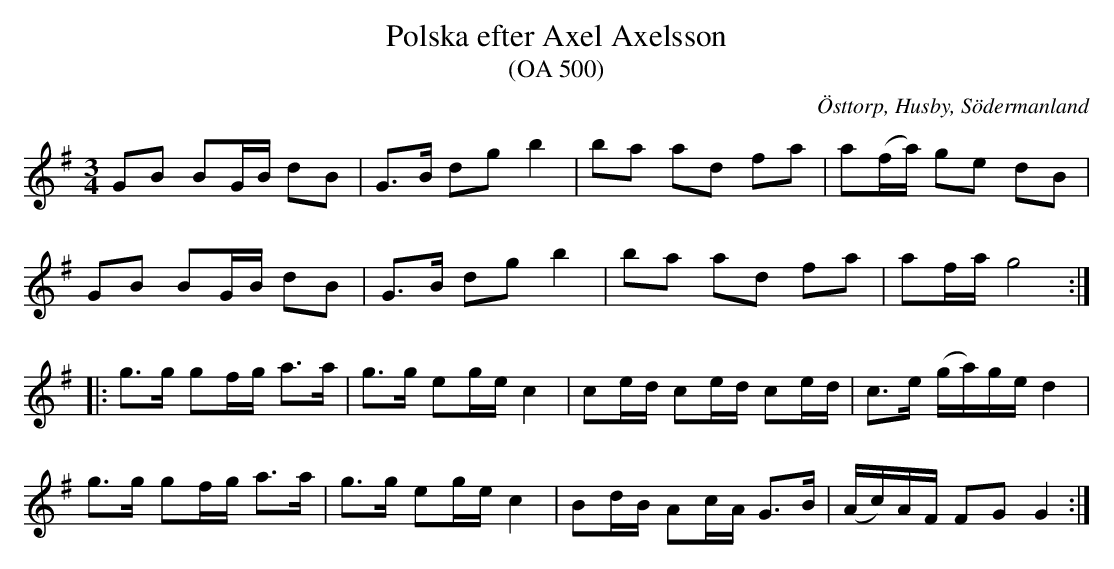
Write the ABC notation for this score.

X:1
T:Polska efter Axel Axelsson
T:(OA 500)
O:Östtorp, Husby, Södermanland
M:3/4
L:1/4
Q:100
K: G
G/B/ B/G/4B/4 d/B/ | G/>B/ d/g/ b | b/a/ a/d/ f/a/ | a/(f/4a/4) g/e/ d/B/ |
G/B/ B/G/4B/4 d/B/ | G/>B/ d/g/ b | b/a/ a/d/ f/a/ | a/f/4a/4 g2 ::
g/>g/ g/f/4g/4 a/>a/ | g/>g/ e/g/4e/4 c | c/e/4d/4 c/e/4d/4 c/e/4d/4 | c/>e/ (g/4a/4)g/4e/4 d |
g/>g/ g/f/4g/4 a/>a/ | g/>g/ e/g/4e/4 c | B/d/4B/4 A/c/4A/4 G/>B/ | (A/4c/4)A/4F/4 F/G/ G :|
